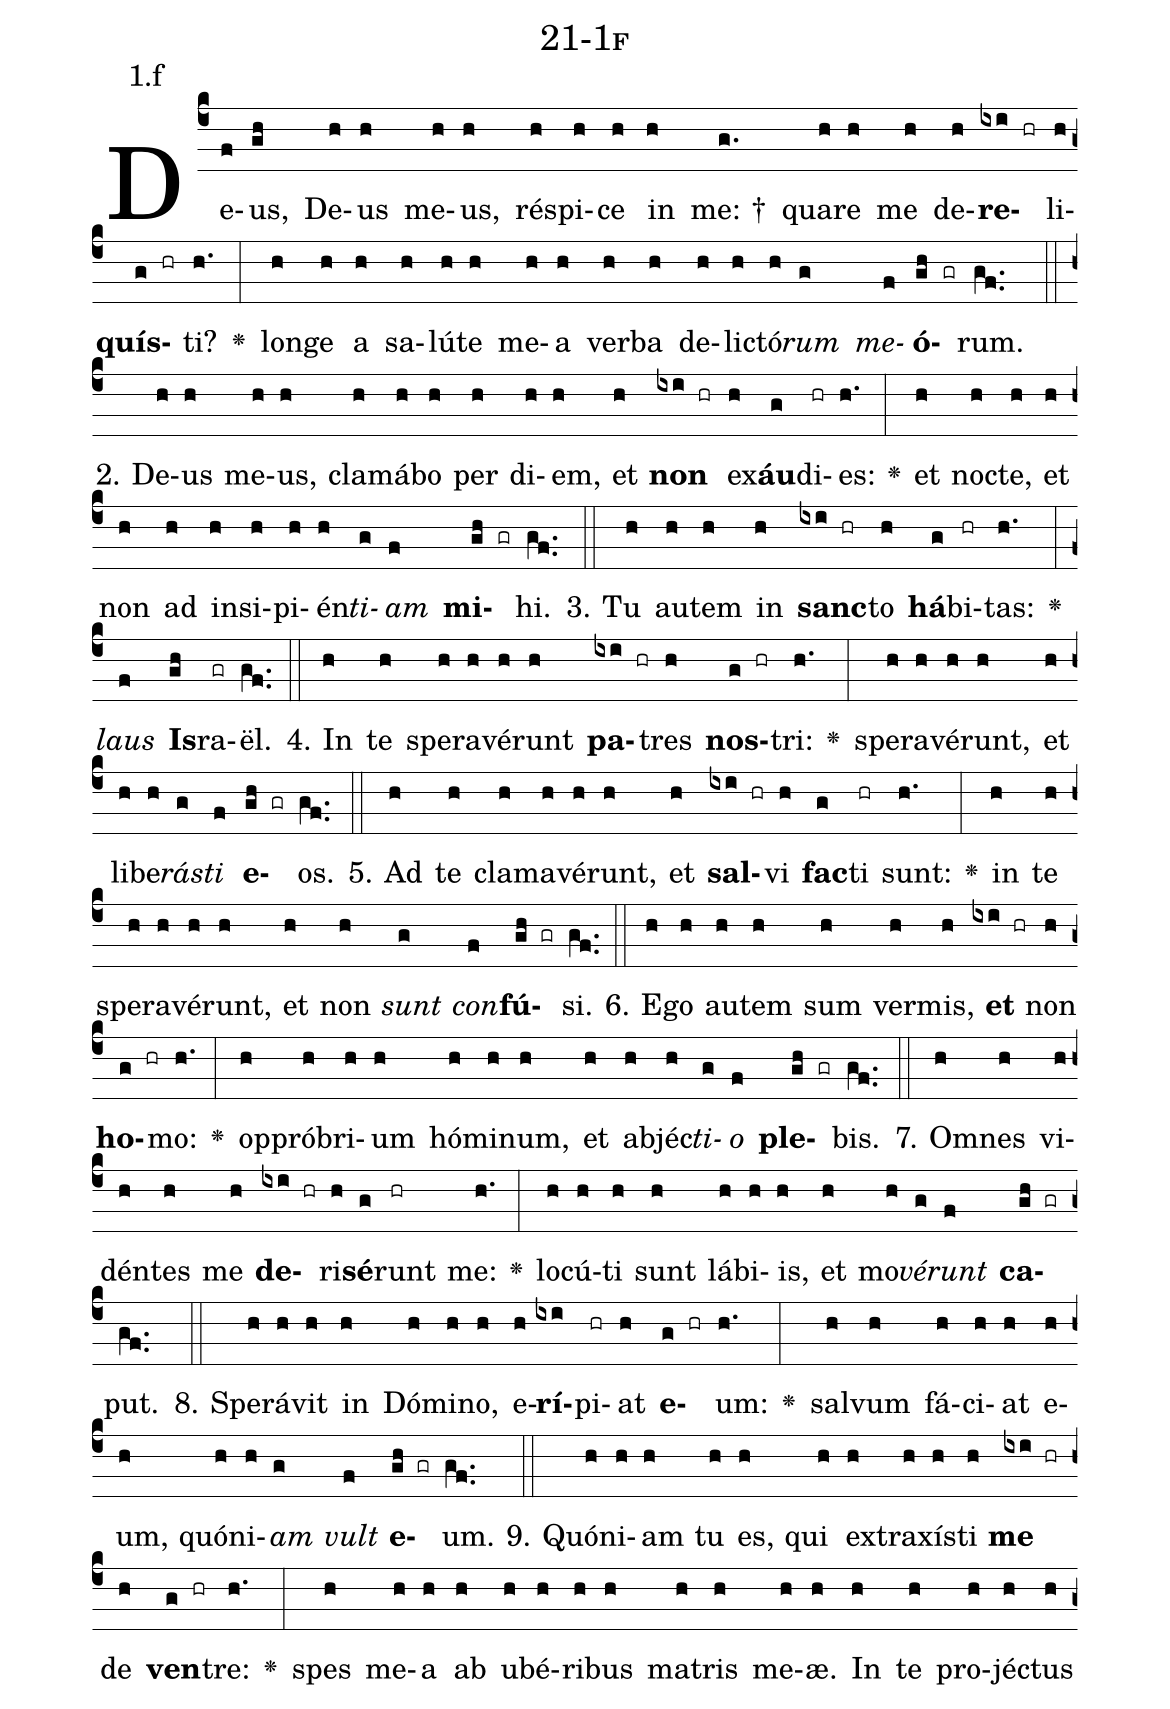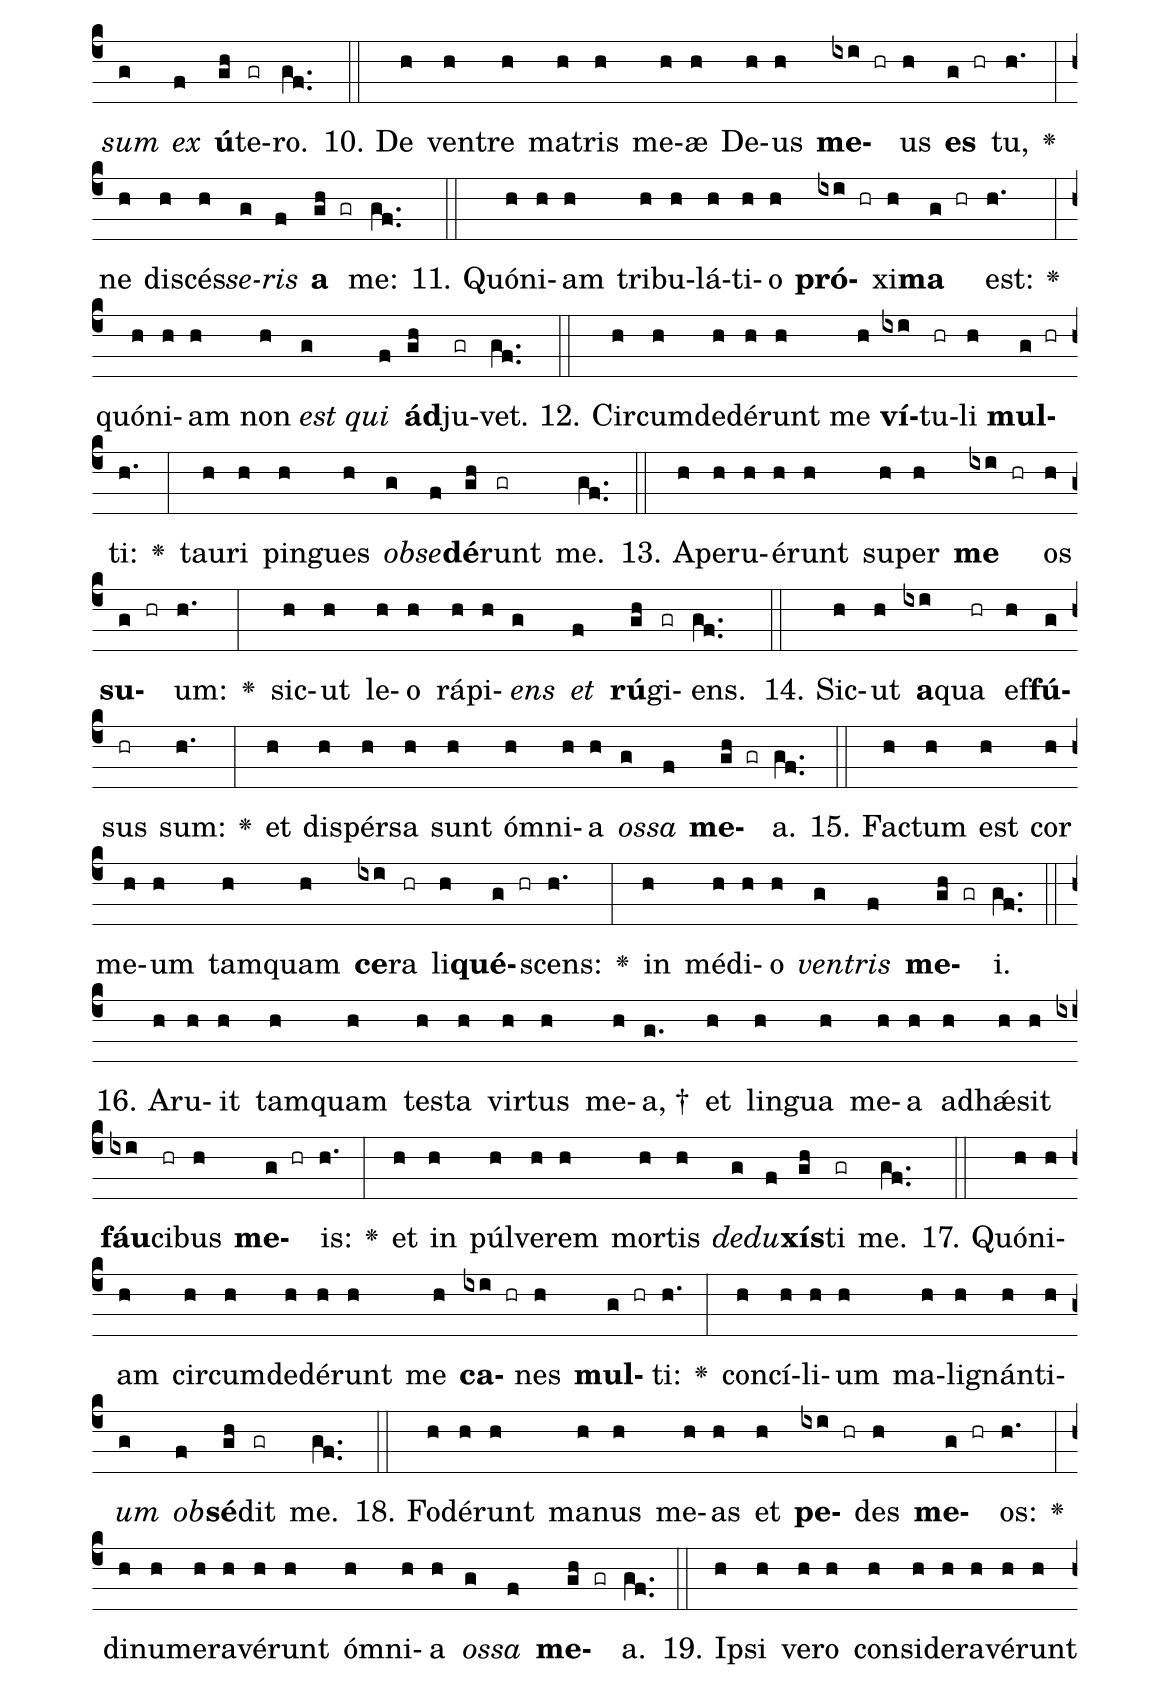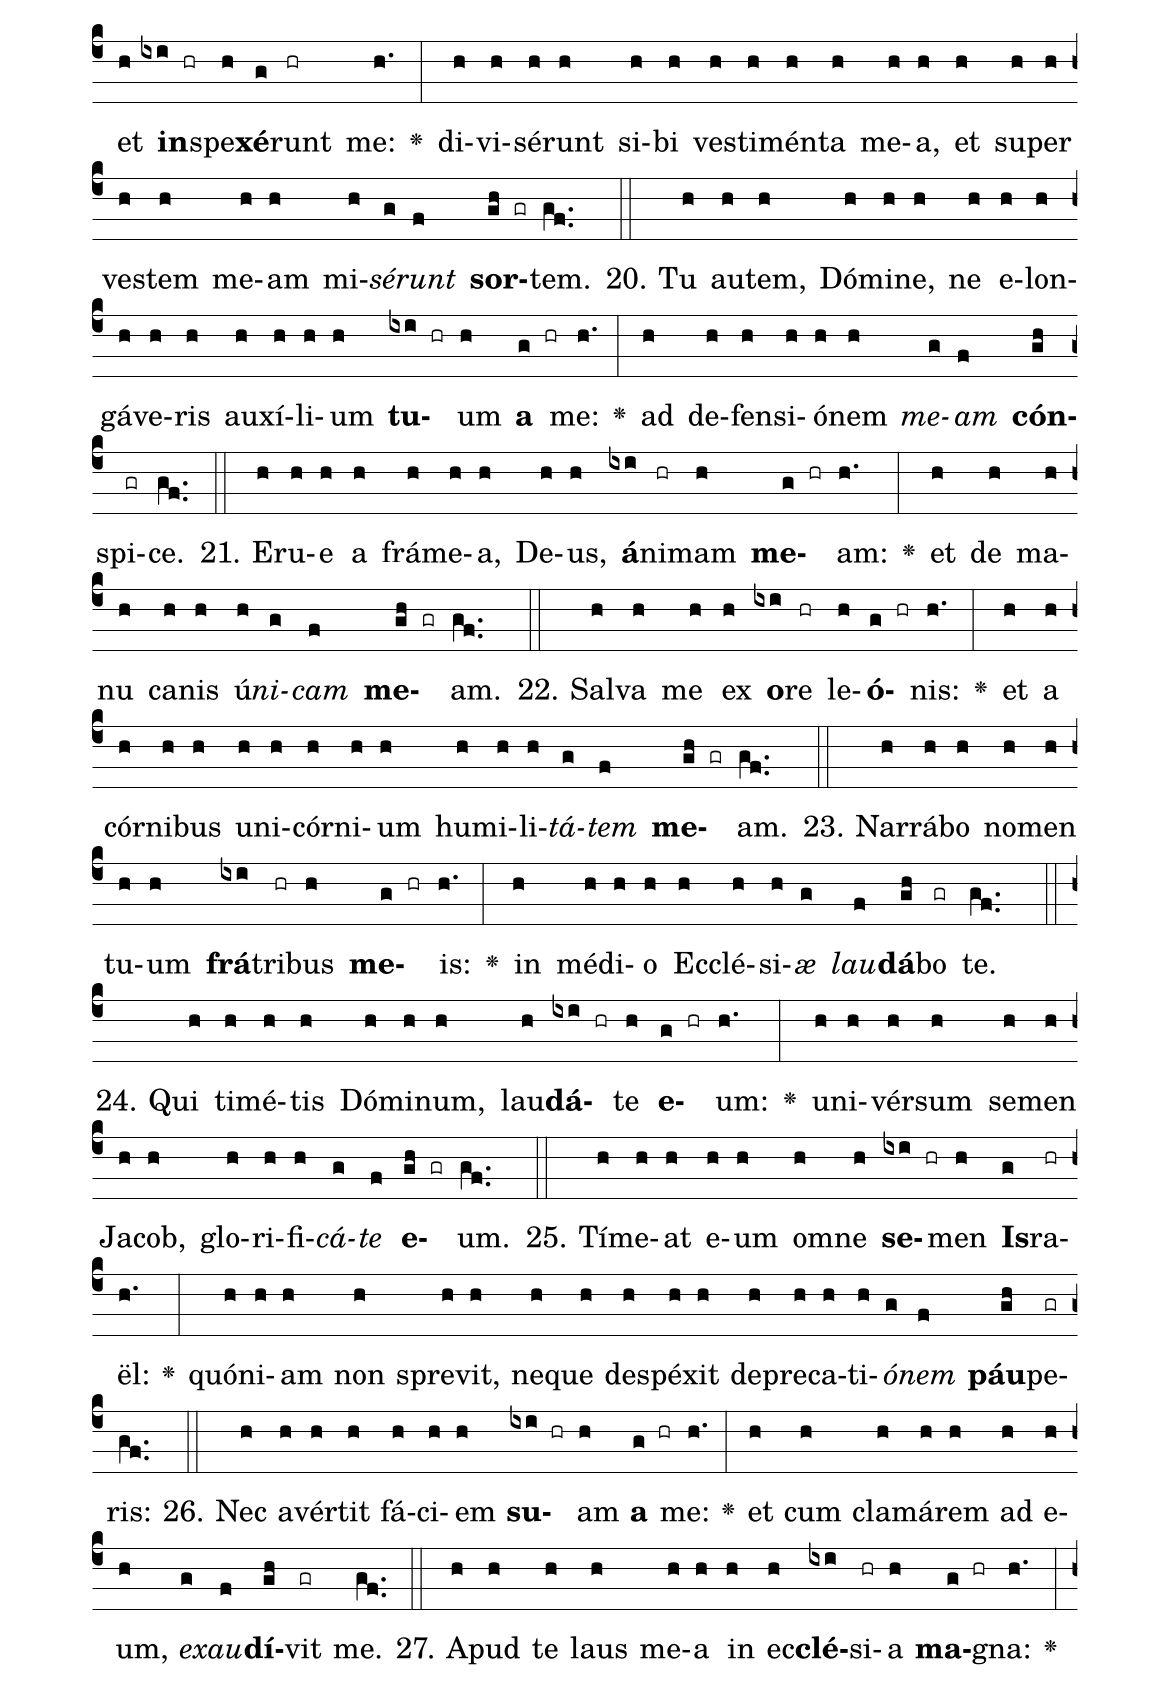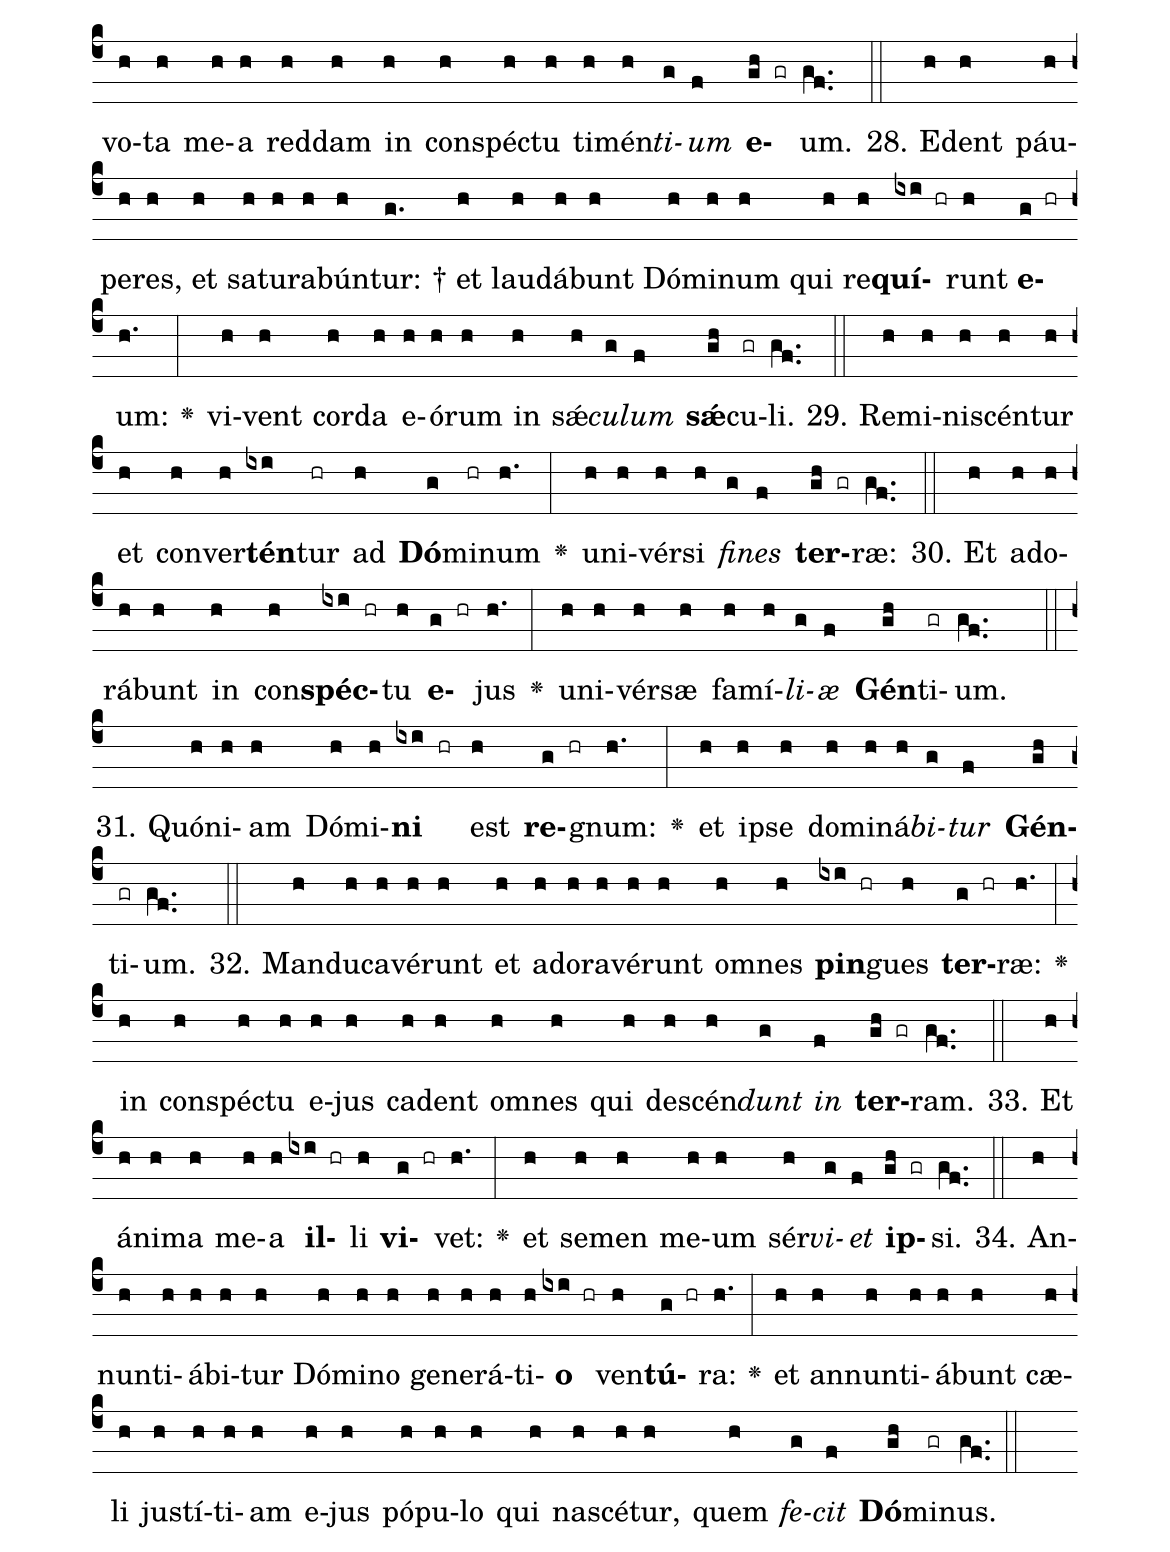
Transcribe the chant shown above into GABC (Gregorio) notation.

name: 21-1f;
annotation: 1.f;
%%
(c4)De(f)us,(gh) De(h)us(h) me(h)us,(h) ré(h)spi(h)ce(h) in(h) me: †(g.) qua(h)re(h) me(h) de(h)<b>re</b>(ixi hr)li(h)<b>quís</b>(g hr)ti?(h.) <v>\greheightstar</v>(:) lon(h)ge(h) a(h) sa(h)lú(h)te(h) me(h)a(h) ver(h)ba(h) de(h)lic(h)tó(h)<i>rum</i>(g) <i>me</i>(f)<b>ó</b>(gh gr)rum.(gf..) (::)
2. De(h)us(h) me(h)us,(h) cla(h)má(h)bo(h) per(h) di(h)em,(h) et(h) <b>non</b>(ixi hr) ex(h)<b>áu</b>(g)di(hr)es:(h.) <v>\greheightstar</v>(:) et(h) noc(h)te,(h) et(h) non(h) ad(h) in(h)si(h)pi(h)én(h)<i>ti</i>(g)<i>am</i>(f) <b>mi</b>(gh gr)hi.(gf..) (::)
3. Tu(h) au(h)tem(h) in(h) <b>sanc</b>(ixi hr)to(h) <b>há</b>(g)bi(hr)tas:(h.) <v>\greheightstar</v>(:) <i>laus</i>(f) <b>Is</b>(gh)ra(gr)ël.(gf..) (::)
4. In(h) te(h) spe(h)ra(h)vé(h)runt(h) <b>pa</b>(ixi hr)tres(h) <b>nos</b>(g hr)tri:(h.) <v>\greheightstar</v>(:) spe(h)ra(h)vé(h)runt,(h) et(h) li(h)be(h)<i>rás</i>(g)<i>ti</i>(f) <b>e</b>(gh gr)os.(gf..) (::)
5. Ad(h) te(h) cla(h)ma(h)vé(h)runt,(h) et(h) <b>sal</b>(ixi hr)vi(h) <b>fac</b>(g)ti(hr) sunt:(h.) <v>\greheightstar</v>(:) in(h) te(h) spe(h)ra(h)vé(h)runt,(h) et(h) non(h) <i>sunt</i>(g) <i>con</i>(f)<b>fú</b>(gh gr)si.(gf..) (::)
6. E(h)go(h) au(h)tem(h) sum(h) ver(h)mis,(h) <b>et</b>(ixi hr) non(h) <b>ho</b>(g hr)mo:(h.) <v>\greheightstar</v>(:) op(h)pró(h)bri(h)um(h) hó(h)mi(h)num,(h) et(h) ab(h)jéc(h)<i>ti</i>(g)<i>o</i>(f) <b>ple</b>(gh gr)bis.(gf..) (::)
7. Om(h)nes(h) vi(h)dén(h)tes(h) me(h) <b>de</b>(ixi hr)ri(h)<b>sé</b>(g)runt(hr) me:(h.) <v>\greheightstar</v>(:) lo(h)cú(h)ti(h) sunt(h) lá(h)bi(h)is,(h) et(h) mo(h)<i>vé</i>(g)<i>runt</i>(f) <b>ca</b>(gh gr)put.(gf..) (::)
8. Spe(h)rá(h)vit(h) in(h) Dó(h)mi(h)no,(h) e(h)<b>rí</b>(ixi)pi(hr)at(h) <b>e</b>(g hr)um:(h.) <v>\greheightstar</v>(:) sal(h)vum(h) fá(h)ci(h)at(h) e(h)um,(h) quón(h)i(h)<i>am</i>(g) <i>vult</i>(f) <b>e</b>(gh gr)um.(gf..) (::)
9. Quón(h)i(h)am(h) tu(h) es,(h) qui(h) ex(h)tra(h)xís(h)ti(h) <b>me</b>(ixi hr) de(h) <b>ven</b>(g hr)tre:(h.) <v>\greheightstar</v>(:) spes(h) me(h)a(h) ab(h) u(h)bé(h)ri(h)bus(h) ma(h)tris(h) me(h)æ.(h) In(h) te(h) pro(h)jéc(h)tus(h) <i>sum</i>(g) <i>ex</i>(f) <b>ú</b>(gh)te(gr)ro.(gf..) (::)
10. De(h) ven(h)tre(h) ma(h)tris(h) me(h)æ(h) De(h)us(h) <b>me</b>(ixi hr)us(h) <b>es</b>(g hr) tu,(h.) <v>\greheightstar</v>(:) ne(h) di(h)scés(h)<i>se</i>(g)<i>ris</i>(f) <b>a</b>(gh gr) me:(gf..) (::)
11. Quón(h)i(h)am(h) tri(h)bu(h)lá(h)ti(h)o(h) <b>pró</b>(ixi hr)xi(h)<b>ma</b>(g hr) est:(h.) <v>\greheightstar</v>(:) quón(h)i(h)am(h) non(h) <i>est</i>(g) <i>qui</i>(f) <b>ád</b>(gh)ju(gr)vet.(gf..) (::)
12. Cir(h)cum(h)de(h)dé(h)runt(h) me(h) <b>ví</b>(ixi)tu(hr)li(h) <b>mul</b>(g hr)ti:(h.) <v>\greheightstar</v>(:) tau(h)ri(h) pin(h)gues(h) <i>ob</i>(g)<i>se</i>(f)<b>dé</b>(gh)runt(gr) me.(gf..) (::)
13. A(h)pe(h)ru(h)é(h)runt(h) su(h)per(h) <b>me</b>(ixi hr) os(h) <b>su</b>(g hr)um:(h.) <v>\greheightstar</v>(:) sic(h)ut(h) le(h)o(h) rá(h)pi(h)<i>ens</i>(g) <i>et</i>(f) <b>rú</b>(gh)gi(gr)ens.(gf..) (::)
14. Sic(h)ut(h) <b>a</b>(ixi)qua(hr) ef(h)<b>fú</b>(g)sus(hr) sum:(h.) <v>\greheightstar</v>(:) et(h) di(h)spér(h)sa(h) sunt(h) óm(h)ni(h)a(h) <i>os</i>(g)<i>sa</i>(f) <b>me</b>(gh gr)a.(gf..) (::)
15. Fac(h)tum(h) est(h) cor(h) me(h)um(h) tam(h)quam(h) <b>ce</b>(ixi)ra(hr) li(h)<b>qué</b>(g hr)scens:(h.) <v>\greheightstar</v>(:) in(h) mé(h)di(h)o(h) <i>ven</i>(g)<i>tris</i>(f) <b>me</b>(gh gr)i.(gf..) (::)
16. A(h)ru(h)it(h) tam(h)quam(h) tes(h)ta(h) vir(h)tus(h) me(h)a, †(g.) et(h) lin(h)gua(h) me(h)a(h) ad(h)hǽ(h)sit(h) <b>fáu</b>(ixi)ci(hr)bus(h) <b>me</b>(g hr)is:(h.) <v>\greheightstar</v>(:) et(h) in(h) púl(h)ve(h)rem(h) mor(h)tis(h) <i>de</i>(g)<i>du</i>(f)<b>xís</b>(gh)ti(gr) me.(gf..) (::)
17. Quón(h)i(h)am(h) cir(h)cum(h)de(h)dé(h)runt(h) me(h) <b>ca</b>(ixi hr)nes(h) <b>mul</b>(g hr)ti:(h.) <v>\greheightstar</v>(:) con(h)cí(h)li(h)um(h) ma(h)li(h)gnán(h)ti(h)<i>um</i>(g) <i>ob</i>(f)<b>sé</b>(gh)dit(gr) me.(gf..) (::)
18. Fo(h)dé(h)runt(h) ma(h)nus(h) me(h)as(h) et(h) <b>pe</b>(ixi hr)des(h) <b>me</b>(g hr)os:(h.) <v>\greheightstar</v>(:) di(h)nu(h)me(h)ra(h)vé(h)runt(h) óm(h)ni(h)a(h) <i>os</i>(g)<i>sa</i>(f) <b>me</b>(gh gr)a.(gf..) (::)
19. Ip(h)si(h) ve(h)ro(h) con(h)si(h)de(h)ra(h)vé(h)runt(h) et(h) <b>in</b>(ixi hr)spe(h)<b>xé</b>(g)runt(hr) me:(h.) <v>\greheightstar</v>(:) di(h)vi(h)sé(h)runt(h) si(h)bi(h) ves(h)ti(h)mén(h)ta(h) me(h)a,(h) et(h) su(h)per(h) ves(h)tem(h) me(h)am(h) mi(h)<i>sé</i>(g)<i>runt</i>(f) <b>sor</b>(gh gr)tem.(gf..) (::)
20. Tu(h) au(h)tem,(h) Dó(h)mi(h)ne,(h) ne(h) e(h)lon(h)gá(h)ve(h)ris(h) au(h)xí(h)li(h)um(h) <b>tu</b>(ixi hr)um(h) <b>a</b>(g hr) me:(h.) <v>\greheightstar</v>(:) ad(h) de(h)fen(h)si(h)ó(h)nem(h) <i>me</i>(g)<i>am</i>(f) <b>cón</b>(gh)spi(gr)ce.(gf..) (::)
21. E(h)ru(h)e(h) a(h) frá(h)me(h)a,(h) De(h)us,(h) <b>á</b>(ixi)ni(hr)mam(h) <b>me</b>(g hr)am:(h.) <v>\greheightstar</v>(:) et(h) de(h) ma(h)nu(h) ca(h)nis(h) ú(h)<i>ni</i>(g)<i>cam</i>(f) <b>me</b>(gh gr)am.(gf..) (::)
22. Sal(h)va(h) me(h) ex(h) <b>o</b>(ixi)re(hr) le(h)<b>ó</b>(g hr)nis:(h.) <v>\greheightstar</v>(:) et(h) a(h) cór(h)ni(h)bus(h) u(h)ni(h)cór(h)ni(h)um(h) hu(h)mi(h)li(h)<i>tá</i>(g)<i>tem</i>(f) <b>me</b>(gh gr)am.(gf..) (::)
23. Nar(h)rá(h)bo(h) no(h)men(h) tu(h)um(h) <b>frá</b>(ixi)tri(hr)bus(h) <b>me</b>(g hr)is:(h.) <v>\greheightstar</v>(:) in(h) mé(h)di(h)o(h) Ec(h)clé(h)si(h)<i>æ</i>(g) <i>lau</i>(f)<b>dá</b>(gh)bo(gr) te.(gf..) (::)
24. Qui(h) ti(h)mé(h)tis(h) Dó(h)mi(h)num,(h) lau(h)<b>dá</b>(ixi hr)te(h) <b>e</b>(g hr)um:(h.) <v>\greheightstar</v>(:) u(h)ni(h)vér(h)sum(h) se(h)men(h) Ja(h)cob,(h) glo(h)ri(h)fi(h)<i>cá</i>(g)<i>te</i>(f) <b>e</b>(gh gr)um.(gf..) (::)
25. Tí(h)me(h)at(h) e(h)um(h) om(h)ne(h) <b>se</b>(ixi hr)men(h) <b>Is</b>(g)ra(hr)ël:(h.) <v>\greheightstar</v>(:) quón(h)i(h)am(h) non(h) spre(h)vit,(h) ne(h)que(h) de(h)spé(h)xit(h) de(h)pre(h)ca(h)ti(h)<i>ó</i>(g)<i>nem</i>(f) <b>páu</b>(gh)pe(gr)ris:(gf..) (::)
26. Nec(h) a(h)vér(h)tit(h) fá(h)ci(h)em(h) <b>su</b>(ixi hr)am(h) <b>a</b>(g hr) me:(h.) <v>\greheightstar</v>(:) et(h) cum(h) cla(h)má(h)rem(h) ad(h) e(h)um,(h) <i>ex</i>(g)<i>au</i>(f)<b>dí</b>(gh)vit(gr) me.(gf..) (::)
27. A(h)pud(h) te(h) laus(h) me(h)a(h) in(h) ec(h)<b>clé</b>(ixi)si(hr)a(h) <b>ma</b>(g hr)gna:(h.) <v>\greheightstar</v>(:) vo(h)ta(h) me(h)a(h) red(h)dam(h) in(h) con(h)spéc(h)tu(h) ti(h)mén(h)<i>ti</i>(g)<i>um</i>(f) <b>e</b>(gh gr)um.(gf..) (::)
28. E(h)dent(h) páu(h)pe(h)res,(h) et(h) sa(h)tu(h)ra(h)bún(h)tur: †(g.) et(h) lau(h)dá(h)bunt(h) Dó(h)mi(h)num(h) qui(h) re(h)<b>quí</b>(ixi hr)runt(h) <b>e</b>(g hr)um:(h.) <v>\greheightstar</v>(:) vi(h)vent(h) cor(h)da(h) e(h)ó(h)rum(h) in(h) sǽ(h)<i>cu</i>(g)<i>lum</i>(f) <b>sǽ</b>(gh)cu(gr)li.(gf..) (::)
29. Re(h)mi(h)ni(h)scén(h)tur(h) et(h) con(h)ver(h)<b>tén</b>(ixi)tur(hr) ad(h) <b>Dó</b>(g)mi(hr)num(h.) <v>\greheightstar</v>(:) u(h)ni(h)vér(h)si(h) <i>fi</i>(g)<i>nes</i>(f) <b>ter</b>(gh gr)ræ:(gf..) (::)
30. Et(h) ad(h)o(h)rá(h)bunt(h) in(h) con(h)<b>spéc</b>(ixi hr)tu(h) <b>e</b>(g hr)jus(h.) <v>\greheightstar</v>(:) u(h)ni(h)vér(h)sæ(h) fa(h)mí(h)<i>li</i>(g)<i>æ</i>(f) <b>Gén</b>(gh)ti(gr)um.(gf..) (::)
31. Quón(h)i(h)am(h) Dó(h)mi(h)<b>ni</b>(ixi hr) est(h) <b>re</b>(g hr)gnum:(h.) <v>\greheightstar</v>(:) et(h) ip(h)se(h) do(h)mi(h)ná(h)<i>bi</i>(g)<i>tur</i>(f) <b>Gén</b>(gh)ti(gr)um.(gf..) (::)
32. Man(h)du(h)ca(h)vé(h)runt(h) et(h) ad(h)o(h)ra(h)vé(h)runt(h) om(h)nes(h) <b>pin</b>(ixi hr)gues(h) <b>ter</b>(g hr)ræ:(h.) <v>\greheightstar</v>(:) in(h) con(h)spéc(h)tu(h) e(h)jus(h) ca(h)dent(h) om(h)nes(h) qui(h) de(h)scén(h)<i>dunt</i>(g) <i>in</i>(f) <b>ter</b>(gh gr)ram.(gf..) (::)
33. Et(h) á(h)ni(h)ma(h) me(h)a(h) <b>il</b>(ixi hr)li(h) <b>vi</b>(g hr)vet:(h.) <v>\greheightstar</v>(:) et(h) se(h)men(h) me(h)um(h) sér(h)<i>vi</i>(g)<i>et</i>(f) <b>ip</b>(gh gr)si.(gf..) (::)
34. An(h)nun(h)ti(h)á(h)bi(h)tur(h) Dó(h)mi(h)no(h) ge(h)ne(h)rá(h)ti(h)<b>o</b>(ixi hr) ven(h)<b>tú</b>(g hr)ra:(h.) <v>\greheightstar</v>(:) et(h) an(h)nun(h)ti(h)á(h)bunt(h) cæ(h)li(h) jus(h)tí(h)ti(h)am(h) e(h)jus(h) pó(h)pu(h)lo(h) qui(h) na(h)scé(h)tur,(h) quem(h) <i>fe</i>(g)<i>cit</i>(f) <b>Dó</b>(gh)mi(gr)nus.(gf..) (::)
